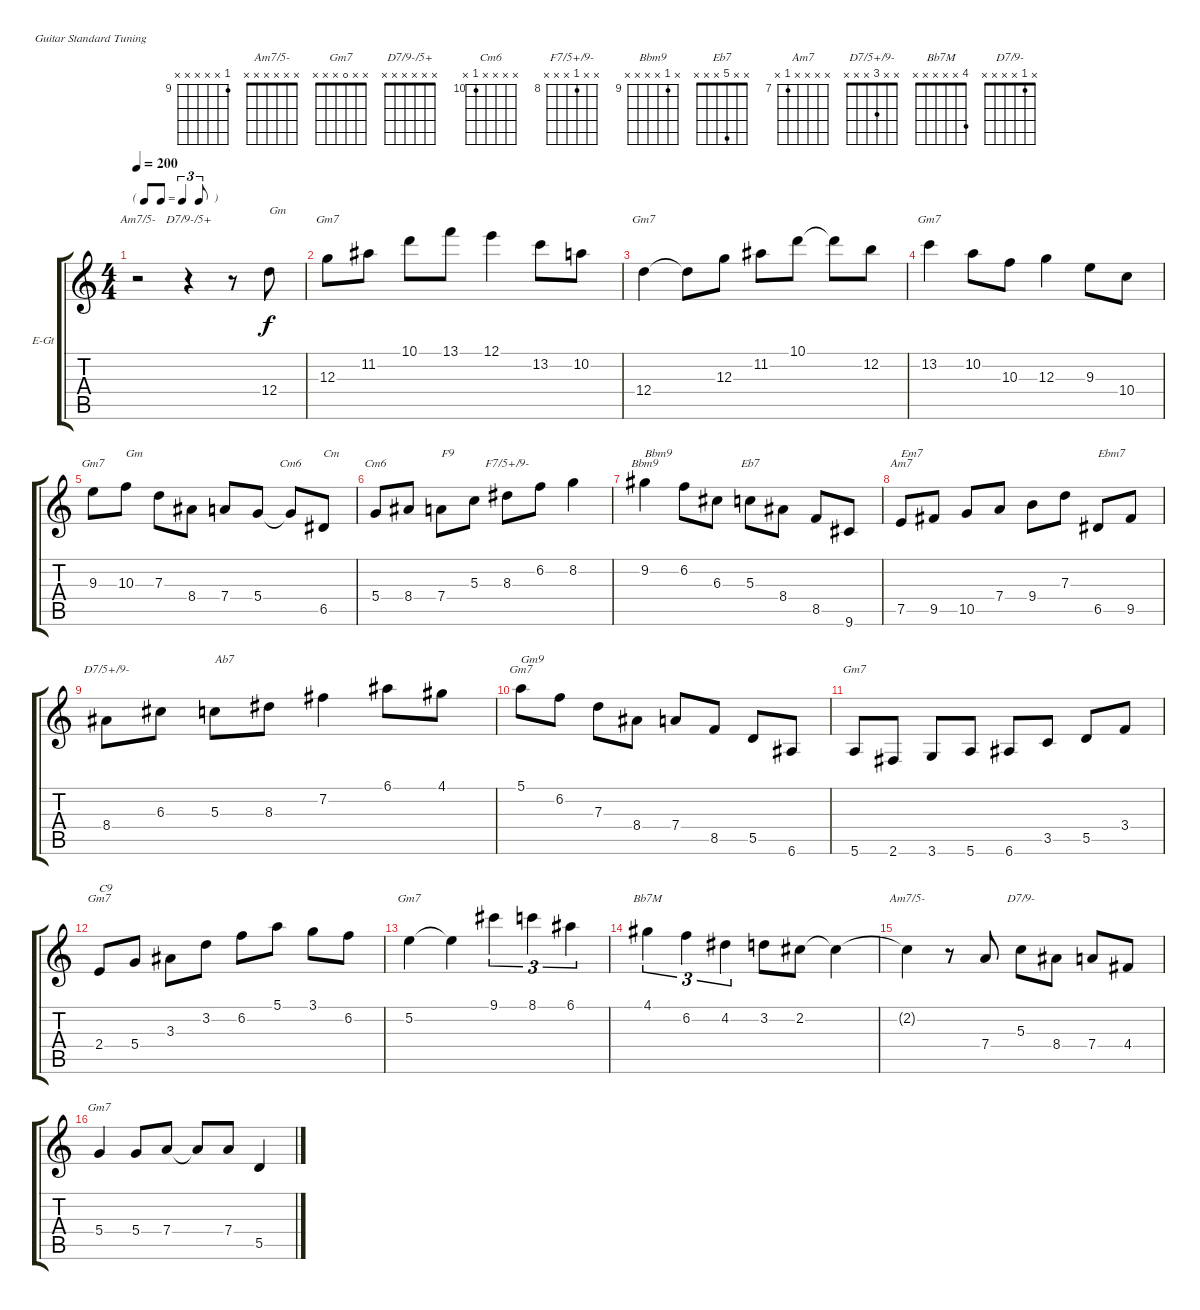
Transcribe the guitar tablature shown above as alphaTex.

\bracketExtendMode groupsimilarinstruments
\firstSystemTrackNameOrientation horizontal
\otherSystemsTrackNameOrientation horizontal
\track ("Guitare" "E-Gt") {instrument electricguitarjazz}
\staff {score tabs}
\tuning (E4 B3 G3 D3 A2 E2)
\chord ("" x x x 7 x x) {firstfret 7}
\chord ("Am7/5-" x x x x x x)
\chord ("" x x x x 6 x) {firstfret 6}
\chord ("Gm7" 5 x x x x x)
\chord ("D7/9-/5+" x x x x x x)
\chord ("" x x x 12 x x) {firstfret 12}
\chord ("Gm7" x x 12 x x x) {firstfret 12}
\chord ("Gm7" x x x 12 x x) {firstfret 12}
\chord ("Gm7" x 13 x x x x) {firstfret 13}
\chord ("Gm7" x x 9 x x x) {firstfret 9}
\chord ("Cm6" x x x x x x)
\chord ("Cm6" x x x x 10 x) {firstfret 10}
\chord ("F7/5+/9-" x x 8 x x x) {firstfret 8}
\chord ("Bbm9" x 9 x x x x) {firstfret 9}
\chord ("Eb7" x x 5 x x x)
\chord ("Am7" x x x x 7 x) {firstfret 7}
\chord ("D7/5+/9-" x x 3 x x x)
\chord ("" x x 5 x x x)
\chord ("Gm7" x x x x x 5)
\chord ("Gm7" x x x 2 x x)
\chord ("" x 6 x x x x) {firstfret 6}
\chord ("Gm7" x 5 x x x x)
\chord ("" 9 x x x x x) {firstfret 9}
\chord ("Bb7M" 4 x x x x x)
\chord ("D7/9-" x 1 x x x x)
\chord ("Gm7" x x 0 x x x)
\ts (4 4)
\tf triplet8th
\tempo 200
\clef g2
\ks c
r.2{ch "Am7/5-" dy f} r.4{ch "D7/9-/5+"} r.8 12.4.8{ch "" txt "Gm"} |
12.3.8{ch "Gm7"} 11.2.8 10.1.8 13.1.8 12.1.4 13.2.8 10.2.8 |
12.4.4{ch "Gm7"} 12.4{t}.8 12.3.8 11.2.8 10.1.8 10.1{t}.8 12.2.8 |
13.2.4{ch "Gm7"} 10.2.8 10.3.8 12.3.4 9.3.8 10.4.8 |
9.3.8{ch "Gm7"} 10.3.8{txt "Gm"} 7.3.8 8.4.8 7.4.8 5.4.8 5.4{t}.8{ch "Cm6"} 6.5.8{txt "Cm"} |
5.4.8{ch "Cm6"} 8.4.8 7.4.8{ch "" txt "F9"} 5.3.8 8.3.8{ch "F7/5+/9-"} 6.2.8 8.2.4 |
9.2.4{ch "Bbm9" txt "Bbm9"} 6.2.8 6.3.8 5.3.8{ch "Eb7"} 8.4.8 8.5.8 9.6.8 |
7.5.8{ch "Am7" txt "Em7"} 9.5.8 10.5.8 7.4.8 9.4.8 7.3.8 6.5.8{ch "" txt "Ebm7"} 9.5.8 |
8.4.8{ch "D7/5+/9-"} 6.3.8 5.3.8{ch "" txt "Ab7"} 8.3.8 7.2.4 6.1.8 4.1.8 |
5.1.8{ch "Gm7" txt "Gm9"} 6.2.8 7.3.8 8.4.8 7.4.8 8.5.8 5.5.8 6.6.8 |
5.6.8{ch "Gm7"} 2.6.8 3.6.8 5.6.8 6.6.8 3.5.8 5.5.8 3.4.8 |
2.4.8{ch "Gm7" txt "C9"} 5.4.8 3.3.8 3.2.8 6.2.8{ch ""} 5.1.8 3.1.8 6.2.8 |
5.2.4{ch "Gm7"} 5.2{t}.4 9.1.4{tu (3 2) ch ""} 8.1.4{tu (3 2)} 6.1.4{tu (3 2)} |
4.1.4{tu (3 2) ch "Bb7M"} 6.2.4{tu (3 2)} 4.2.4{tu (3 2)} 3.2.8 2.2.8 2.2{t}.4 |
2.2{t}.4{ch "Am7/5-"} r.8 7.4.8 5.3.8{ch "D7/9-"} 8.4.8 7.4.8 4.4.8 |
5.4.4{ch "Gm7"} 5.4.8 7.4.8 7.4{t}.8 7.4.8 5.5.4
